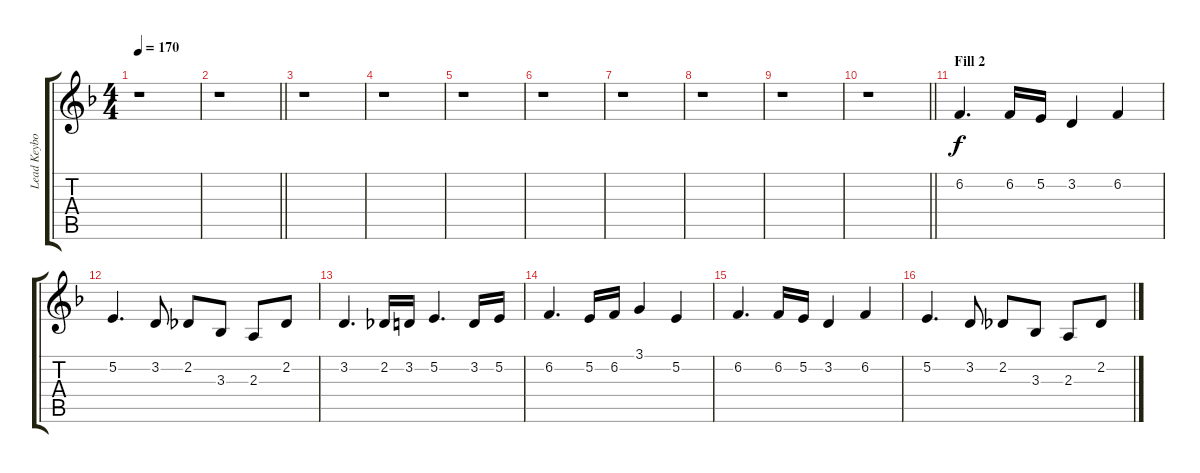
\track ("Lead Keyboard 1: Juha Mäenpää" "Lead Keybo") {instrument brasssection}
\staff {score tabs}
\tuning (E4 B3 G3 D3 A2 E2) {hide}
\ts (4 4)
\tempo 170
\clef g2
\ks dminor
r.1{dy f} |
\barLineRight lightlight
r.1 |
r.1 |
r.1 |
r.1 |
r.1 |
r.1 |
r.1 |
r.1 |
\barLineRight lightlight
r.1 |
\section ("" "Fill 2")
6.2.4{d} 6.2.16 5.2.16 3.2.4 6.2.4 |
5.2.4{d} 3.2.8 2.2.8 3.3.8 2.3.8 2.2.8 |
3.2.4{d} 2.2.16 3.2.16 5.2.4{d} 3.2.16 5.2.16 |
6.2.4{d} 5.2.16 6.2.16 3.1.4 5.2.4 |
6.2.4{d} 6.2.16 5.2.16 3.2.4 6.2.4 |
5.2.4{d} 3.2.8 2.2.8 3.3.8 2.3.8 2.2.8
